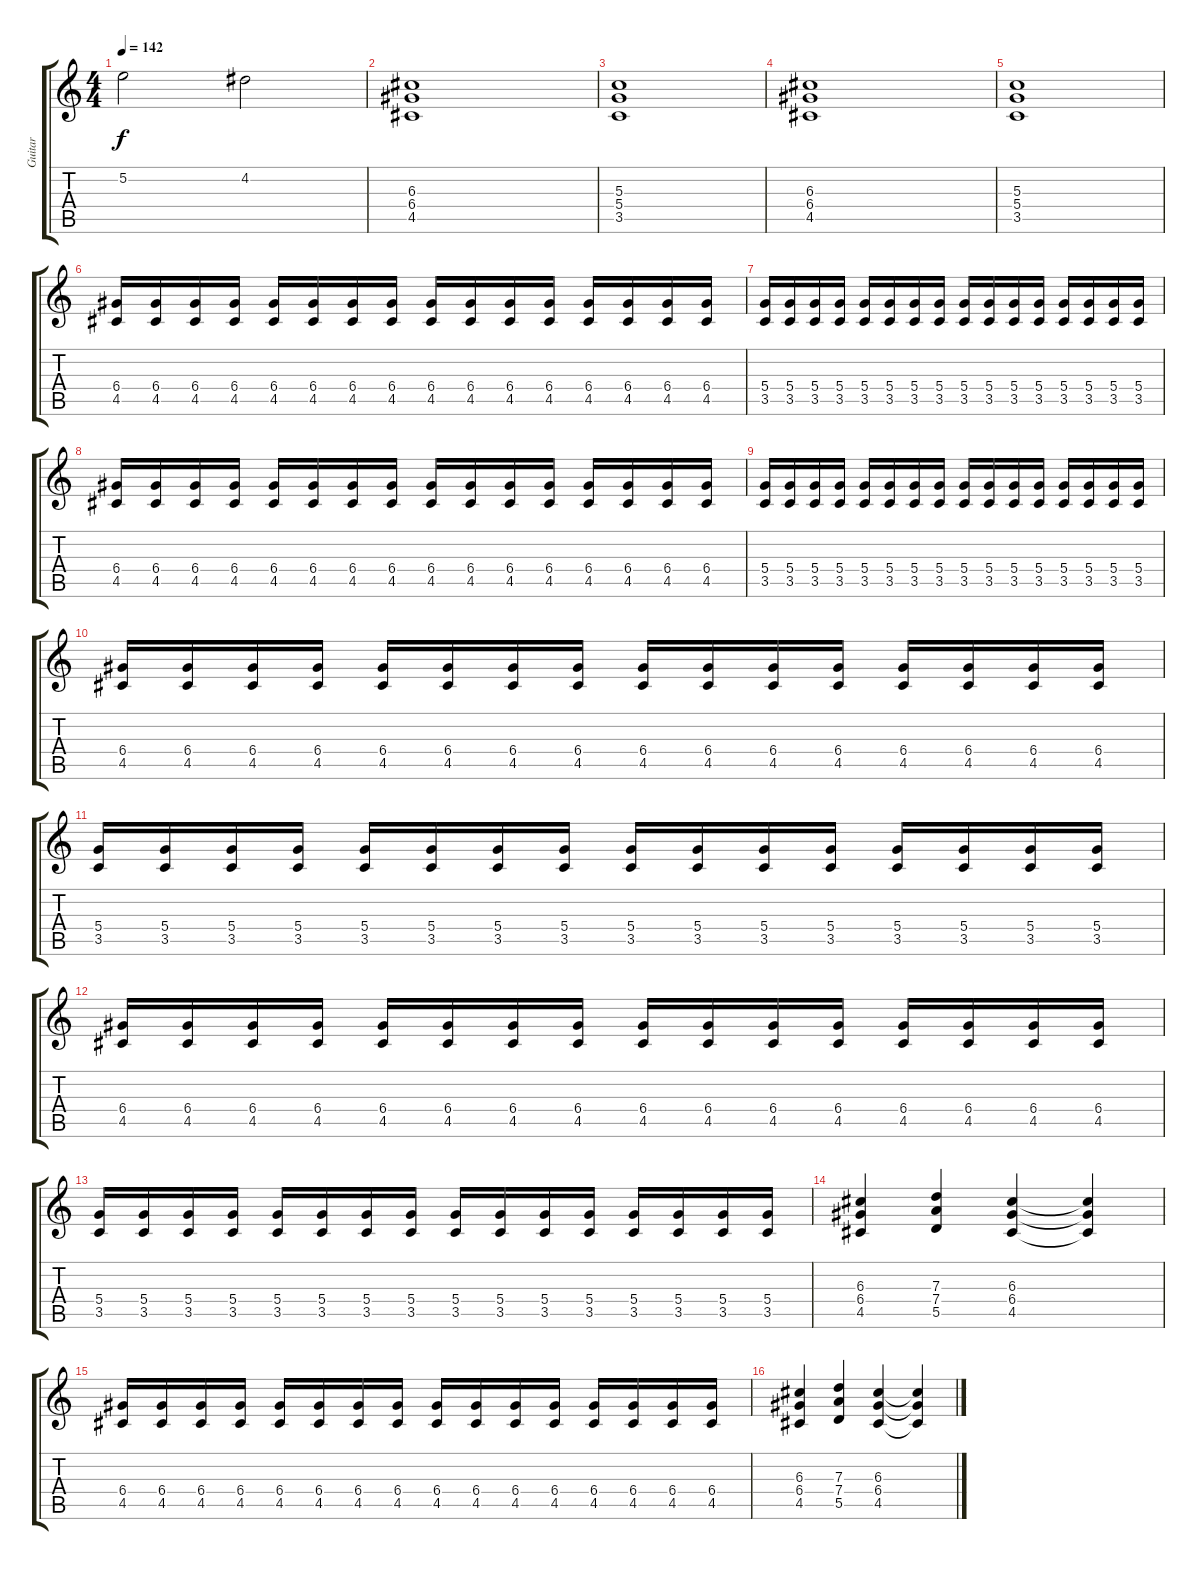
\track ("Guitar" "Guitar") {instrument distortionguitar}
\staff {score tabs}
\tuning (E4 B3 G3 D3 A2 E2) {hide}
\ts (4 4)
\tempo 142
\clef g2
\ks c
5.2.2{dy f} 4.2.2 |
(6.3 6.4 4.5).1 |
(5.3 5.4 3.5).1 |
(6.3 6.4 4.5).1 |
(5.3 5.4 3.5).1 |
(6.4 4.5).16 (6.4 4.5).16 (6.4 4.5).16 (6.4 4.5).16 (6.4 4.5).16 (6.4 4.5).16 (6.4 4.5).16 (6.4 4.5).16 (6.4 4.5).16 (6.4 4.5).16 (6.4 4.5).16 (6.4 4.5).16 (6.4 4.5).16 (6.4 4.5).16 (6.4 4.5).16 (6.4 4.5).16 |
(5.4 3.5).16 (5.4 3.5).16 (5.4 3.5).16 (5.4 3.5).16 (5.4 3.5).16 (5.4 3.5).16 (5.4 3.5).16 (5.4 3.5).16 (5.4 3.5).16 (5.4 3.5).16 (5.4 3.5).16 (5.4 3.5).16 (5.4 3.5).16 (5.4 3.5).16 (5.4 3.5).16 (5.4 3.5).16 |
(6.4 4.5).16 (6.4 4.5).16 (6.4 4.5).16 (6.4 4.5).16 (6.4 4.5).16 (6.4 4.5).16 (6.4 4.5).16 (6.4 4.5).16 (6.4 4.5).16 (6.4 4.5).16 (6.4 4.5).16 (6.4 4.5).16 (6.4 4.5).16 (6.4 4.5).16 (6.4 4.5).16 (6.4 4.5).16 |
(5.4 3.5).16 (5.4 3.5).16 (5.4 3.5).16 (5.4 3.5).16 (5.4 3.5).16 (5.4 3.5).16 (5.4 3.5).16 (5.4 3.5).16 (5.4 3.5).16 (5.4 3.5).16 (5.4 3.5).16 (5.4 3.5).16 (5.4 3.5).16 (5.4 3.5).16 (5.4 3.5).16 (5.4 3.5).16 |
(6.4 4.5).16 (6.4 4.5).16 (6.4 4.5).16 (6.4 4.5).16 (6.4 4.5).16 (6.4 4.5).16 (6.4 4.5).16 (6.4 4.5).16 (6.4 4.5).16 (6.4 4.5).16 (6.4 4.5).16 (6.4 4.5).16 (6.4 4.5).16 (6.4 4.5).16 (6.4 4.5).16 (6.4 4.5).16 |
(5.4 3.5).16 (5.4 3.5).16 (5.4 3.5).16 (5.4 3.5).16 (5.4 3.5).16 (5.4 3.5).16 (5.4 3.5).16 (5.4 3.5).16 (5.4 3.5).16 (5.4 3.5).16 (5.4 3.5).16 (5.4 3.5).16 (5.4 3.5).16 (5.4 3.5).16 (5.4 3.5).16 (5.4 3.5).16 |
(6.4 4.5).16 (6.4 4.5).16 (6.4 4.5).16 (6.4 4.5).16 (6.4 4.5).16 (6.4 4.5).16 (6.4 4.5).16 (6.4 4.5).16 (6.4 4.5).16 (6.4 4.5).16 (6.4 4.5).16 (6.4 4.5).16 (6.4 4.5).16 (6.4 4.5).16 (6.4 4.5).16 (6.4 4.5).16 |
(5.4 3.5).16 (5.4 3.5).16 (5.4 3.5).16 (5.4 3.5).16 (5.4 3.5).16 (5.4 3.5).16 (5.4 3.5).16 (5.4 3.5).16 (5.4 3.5).16 (5.4 3.5).16 (5.4 3.5).16 (5.4 3.5).16 (5.4 3.5).16 (5.4 3.5).16 (5.4 3.5).16 (5.4 3.5).16 |
(6.3 6.4 4.5).4 (7.3 7.4 5.5).4 (6.3 6.4 4.5).4 (6.3{t} 6.4{t} 4.5{t}).4 |
(6.4 4.5).16 (6.4 4.5).16 (6.4 4.5).16 (6.4 4.5).16 (6.4 4.5).16 (6.4 4.5).16 (6.4 4.5).16 (6.4 4.5).16 (6.4 4.5).16 (6.4 4.5).16 (6.4 4.5).16 (6.4 4.5).16 (6.4 4.5).16 (6.4 4.5).16 (6.4 4.5).16 (6.4 4.5).16 |
(6.3 6.4 4.5).4 (7.3 7.4 5.5).4 (6.3 6.4 4.5).4 (6.3{t} 6.4{t} 4.5{t}).4
